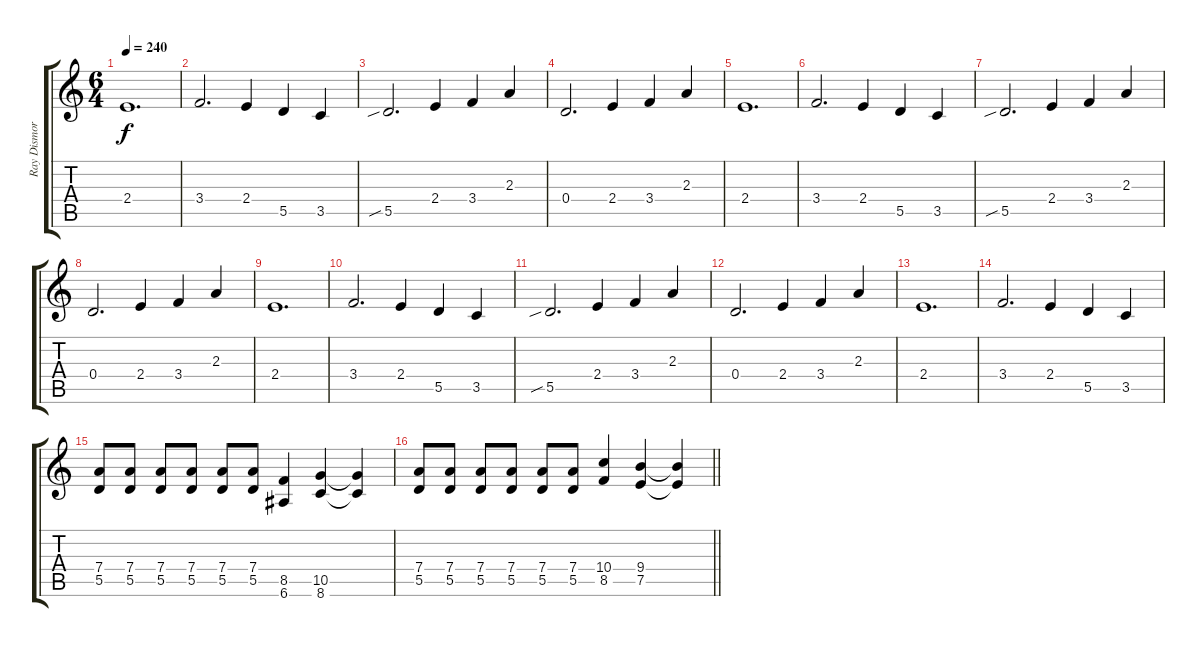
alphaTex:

\track ("Ray Dismore" "Ray Dismor") {instrument distortionguitar}
\staff {score tabs}
\tuning (E4 B3 G3 D3 A2 E2) {hide}
\ts (6 4)
\tempo 240
\clef g2
\ks c
2.4.1{d dy f} |
3.4.2{d} 2.4.4 5.5.4 3.5.4 |
5.5{sib}.2{d} 2.4.4 3.4.4 2.3.4 |
0.4.2{d} 2.4.4 3.4.4 2.3.4 |
2.4.1{d} |
3.4.2{d} 2.4.4 5.5.4 3.5.4 |
5.5{sib}.2{d} 2.4.4 3.4.4 2.3.4 |
0.4.2{d} 2.4.4 3.4.4 2.3.4 |
2.4.1{d} |
3.4.2{d} 2.4.4 5.5.4 3.5.4 |
5.5{sib}.2{d} 2.4.4 3.4.4 2.3.4 |
0.4.2{d} 2.4.4 3.4.4 2.3.4 |
2.4.1{d} |
3.4.2{d} 2.4.4 5.5.4 3.5.4 |
(7.4 5.5).8 (7.4 5.5).8 (7.4 5.5).8 (7.4 5.5).8 (7.4 5.5).8 (7.4 5.5).8 (8.5 6.6).4 (10.5 8.6).4 (10.5{t} 8.6{t}).4 |
\barLineRight lightlight
(7.4 5.5).8 (7.4 5.5).8 (7.4 5.5).8 (7.4 5.5).8 (7.4 5.5).8 (7.4 5.5).8 (10.4 8.5).4 (9.4 7.5).4 (9.4{t} 7.5{t}).4
